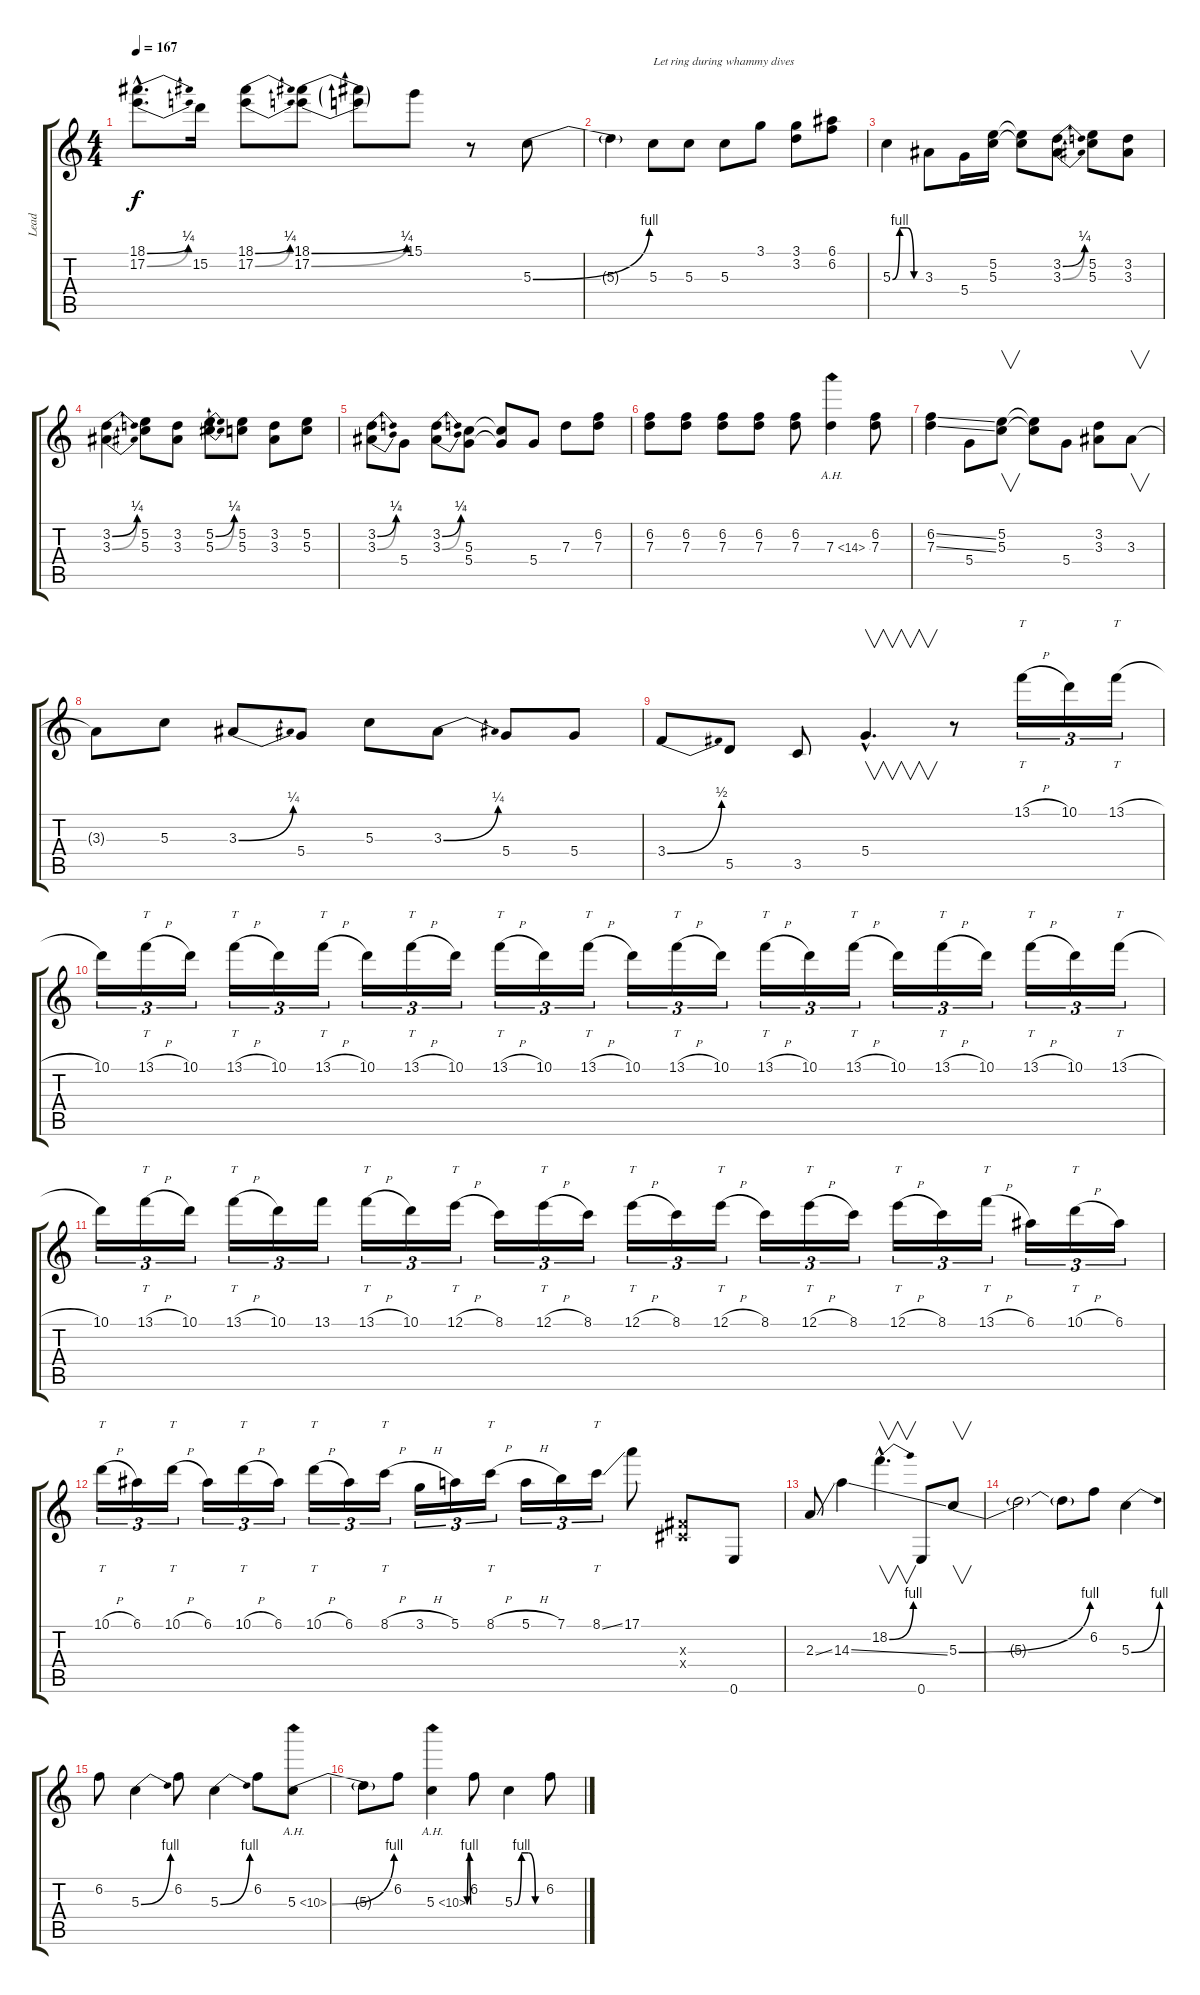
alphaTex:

\track ("Lead" "Lead") {instrument distortionguitar}
\staff {score tabs}
\tuning (E4 B3 G3 D3 A2 E2) {hide}
\ts (4 4)
\tempo 167
\clef g2
\ks c
(18.1{be (bend 0 0 60 1) hac} 17.2{be (bend 0 0 60 1) hac}).8{d dy f} 15.2.16 (18.1{be (bend 0 0 60 1)} 17.2{be (bend 0 0 60 1)}).8 (18.1{be (bend 0 0 60 1)} 17.2{be (bend 0 0 60 1)}).8 (18.1{t} 17.2{t}).8 15.1.8 r.8 5.3{be (bend 0 0 60 4)}.8 |
5.3{t}.4 5.3.8{txt "Let ring during whammy dives"} 5.3.8 5.3.8 3.1.8 (3.1 3.2).8 (6.1 6.2).8 |
5.3{be (custom 0 0 15 4 30 4 45 0 60 0)}.4 3.3.8 5.4.16 (5.2 5.3).16 (5.2{t} 5.3{t}).8 (3.2{be (bend 0 0 60 1)} 3.3{be (bend 0 0 60 1)}).8 (5.2 5.3).8 (3.2 3.3).8 |
(3.2{be (bend 0 0 60 1)} 3.3{be (bend 0 0 60 1)}).4 (5.2 5.3).8 (3.2 3.3).8 (5.2{be (bend 0 0 60 1)} 5.3{be (bend 0 0 60 2)}).8 (5.2 5.3).8 (3.2 3.3).8 (5.2 5.3).8 |
(3.2{be (bend 0 0 60 1)} 3.3{be (bend 0 0 60 2)}).8 5.4.8 (3.2{be (bend 0 0 60 1)} 3.3{be (bend 0 0 60 2)}).8 (5.3 5.4).8 (5.3{t} 5.4{t}).8 5.4.8 7.3.8 (6.2 7.3).8 |
(6.2 7.3).8 (6.2 7.3).8 (6.2 7.3).8 (6.2 7.3).8 (6.2 7.3).8 7.3{ah 7}.4 (6.2 7.3).8 |
(6.2{ss} 7.3{ss}).4 5.4.8 (5.2 5.3).8{v} (5.2{t} 5.3{t}).8 5.4.8 (3.2 3.3).8 3.3.8{v} |
3.3{t}.8 5.3.8 3.3{be (bend 0 0 60 1)}.8 5.4.8 5.3.8 3.3{be (bend 0 0 60 1)}.8 5.4.8 5.4.8 |
3.4{be (bend 0 0 60 2)}.8 5.5.8 3.5.8 5.4{hac}.4{v d} r.8 13.1{h}.16{tt tu (3 2)} 10.1.16{tu (3 2)} 13.1{h}.16{tt tu (3 2)} |
10.1.16{tu (3 2)} 13.1{h}.16{tt tu (3 2)} 10.1.16{tu (3 2)} 13.1{h}.16{tt tu (3 2)} 10.1.16{tu (3 2)} 13.1{h}.16{tt tu (3 2)} 10.1.16{tu (3 2)} 13.1{h}.16{tt tu (3 2)} 10.1.16{tu (3 2)} 13.1{h}.16{tt tu (3 2)} 10.1.16{tu (3 2)} 13.1{h}.16{tt tu (3 2)} 10.1.16{tu (3 2)} 13.1{h}.16{tt tu (3 2)} 10.1.16{tu (3 2)} 13.1{h}.16{tt tu (3 2)} 10.1.16{tu (3 2)} 13.1{h}.16{tt tu (3 2)} 10.1.16{tu (3 2)} 13.1{h}.16{tt tu (3 2)} 10.1.16{tu (3 2)} 13.1{h}.16{tt tu (3 2)} 10.1.16{tu (3 2)} 13.1{h}.16{tt tu (3 2)} |
10.1.16{tu (3 2)} 13.1{h}.16{tt tu (3 2)} 10.1.16{tu (3 2)} 13.1{h}.16{tt tu (3 2)} 10.1.16{tu (3 2)} 13.1.16{tu (3 2)} 13.1{h}.16{tt tu (3 2)} 10.1.16{tu (3 2)} 12.1{h}.16{tt tu (3 2)} 8.1.16{tu (3 2)} 12.1{h}.16{tt tu (3 2)} 8.1.16{tu (3 2)} 12.1{h}.16{tt tu (3 2)} 8.1.16{tu (3 2)} 12.1{h}.16{tt tu (3 2)} 8.1.16{tu (3 2)} 12.1{h}.16{tt tu (3 2)} 8.1.16{tu (3 2)} 12.1{h}.16{tt tu (3 2)} 8.1.16{tu (3 2)} 13.1{h}.16{tt tu (3 2)} 6.1.16{tu (3 2)} 10.1{h}.16{tt tu (3 2)} 6.1.16{tu (3 2)} |
10.1{h}.16{tt tu (3 2)} 6.1.16{tu (3 2)} 10.1{h}.16{tt tu (3 2)} 6.1.16{tu (3 2)} 10.1{h}.16{tt tu (3 2)} 6.1.16{tu (3 2)} 10.1{h}.16{tt tu (3 2)} 6.1.16{tu (3 2)} 8.1{h}.16{tt tu (3 2)} 3.1{h}.16{tu (3 2)} 5.1.16{tu (3 2)} 8.1{h}.16{tt tu (3 2)} 5.1{h}.16{tu (3 2)} 7.1.16{tu (3 2)} 8.1{ss}.16{tt tu (3 2)} 17.1.8 (-1.3{x} -1.4{x}).8 0.6.8 |
2.3{ss}.8 14.3{ss}.4 18.2{be (bend 0 0 60 4) hac}.4{v d} 0.6.8 5.3{be (bend 0 0 60 4)}.8{v} |
5.3{t}.2 5.3{t}.8 6.2.8 5.3{be (bend 0 0 60 4)}.4 |
6.2.8 5.3{be (bend 0 0 60 4)}.4 6.2.8 5.3{be (bend 0 0 60 4)}.4 6.2.8 5.3{be (bend 0 0 60 4) ah 5}.8 |
5.3{t}.8 6.2.8 5.3{be (custom 0 0 15 4 30 4 45 0 60 0) ah 5}.4 6.2.8 5.3{be (custom 0 0 15 4 30 4 45 0 60 0)}.4 6.2.8
